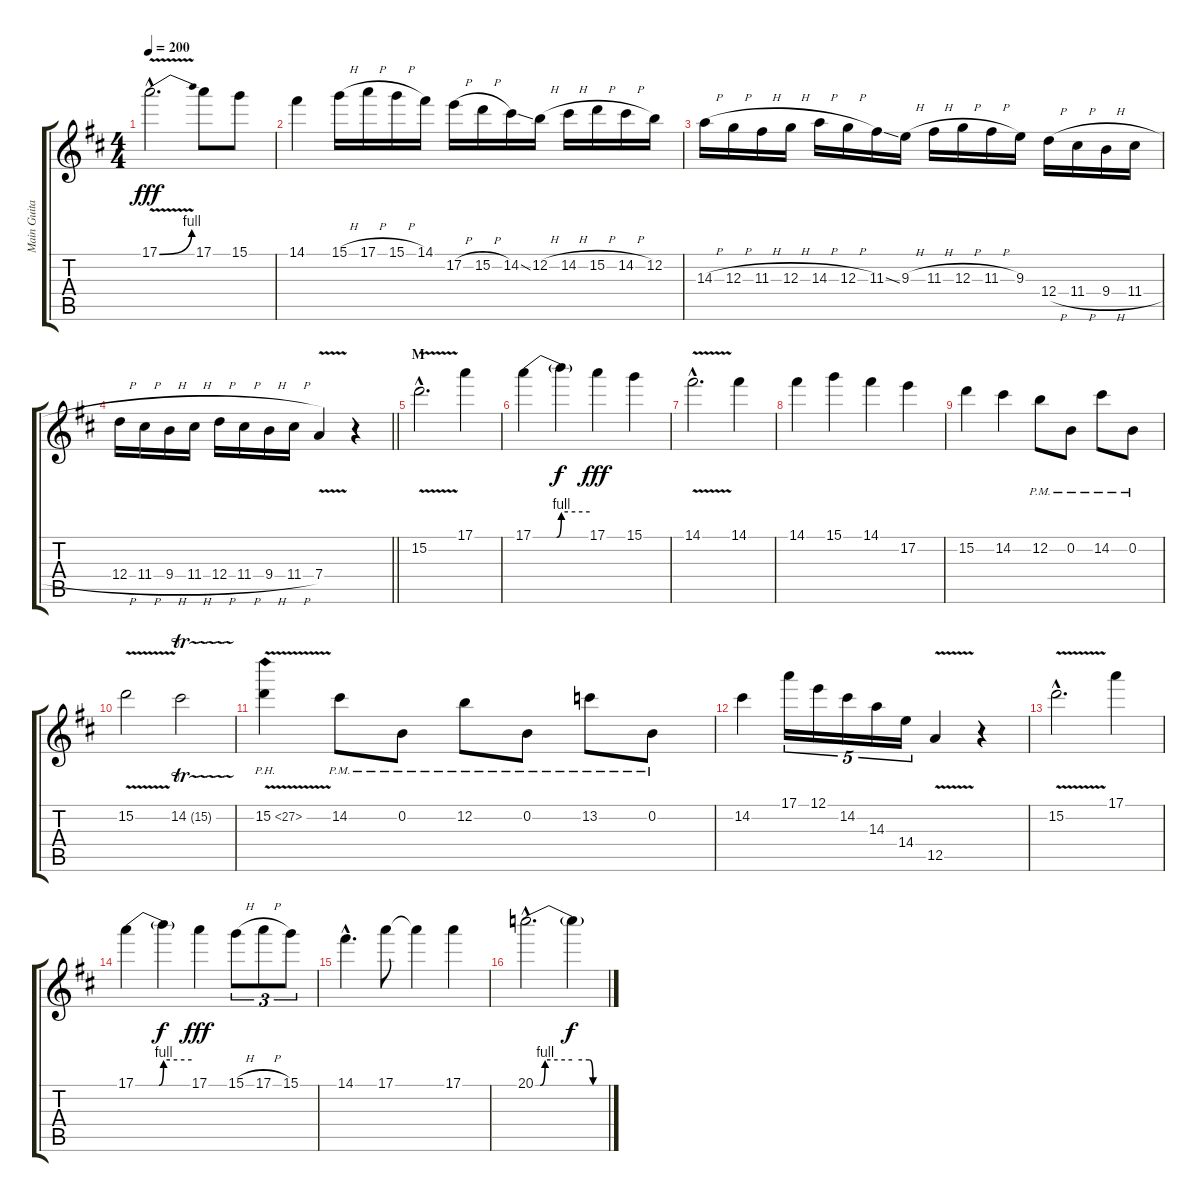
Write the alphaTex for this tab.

\track ("Main Guitar" "Main Guita") {instrument distortionguitar}
\staff {score tabs}
\tuning (E4 B3 G3 D3 A2 E2) {hide}
\ts (4 4)
\tempo 200
\clef g2
\ks d
17.1{be (bend 0 0 60 4) v hac}.2{d dy fff} 17.1.8 15.1.8 |
14.1.4 15.1{h}.16 17.1{h}.16 15.1{h}.16 14.1.16 17.2{h}.16 15.2{h}.16 14.2{ss}.16 12.2{h}.16 14.2{h}.16 15.2{h}.16 14.2{h}.16 12.2.16 |
14.3{h}.16 12.3{h}.16 11.3{h}.16 12.3{h}.16 14.3{h}.16 12.3{h}.16 11.3{ss}.16 9.3{h}.16 11.3{h}.16 12.3{h}.16 11.3{h}.16 9.3.16 12.4{h}.16 11.4{h}.16 9.4{h}.16 11.4{h}.16 |
\barLineRight lightlight
12.4{h}.16 11.4{h}.16 9.4{h}.16 11.4{h}.16 12.4{h}.16 11.4{h}.16 9.4{h}.16 11.4{h}.16 7.4{v}.4 r.4 |
\section ("" "M")
15.2{v hac}.2{d} 17.1.4 |
17.1{be (custom 0 0 25 0 30 4 60 4)}.4 17.1{t}.4{dy f} 17.1.4{dy fff} 15.1.4 |
14.1{v hac}.2{d} 14.1.4 |
14.1.4 15.1.4 14.1.4 17.2.4 |
15.2.4 14.2.4 12.2{pm}.8 0.2{pm}.8 14.2{pm}.8 0.2{pm}.8 |
15.2{v}.2 14.2{tr (15 16)}.2 |
15.2{ph 12 v}.4 14.2{pm}.8 0.2{pm}.8 12.2{pm}.8 0.2{pm}.8 13.2{pm}.8 0.2{pm}.8 |
14.2.4 17.1.16{tu (5 4)} 12.1.16{tu (5 4)} 14.2.16{tu (5 4)} 14.3.16{tu (5 4)} 14.4.16{tu (5 4)} 12.5{v}.4 r.4 |
15.2{v hac}.2{d} 17.1.4 |
17.1{be (custom 0 0 25 0 30 4 60 4)}.4 17.1{t}.4{dy f} 17.1.4{dy fff} 15.1{h}.8{tu (3 2)} 17.1{h}.8{tu (3 2)} 15.1.8{tu (3 2)} |
14.1{hac}.4{d} 17.1.8 17.1{t}.4 17.1.4 |
20.1{be (custom 0 0 4 0 8 4 30 4 44 4 47 0 60 0) hac}.2{d} 20.1{t}.4{dy f}
